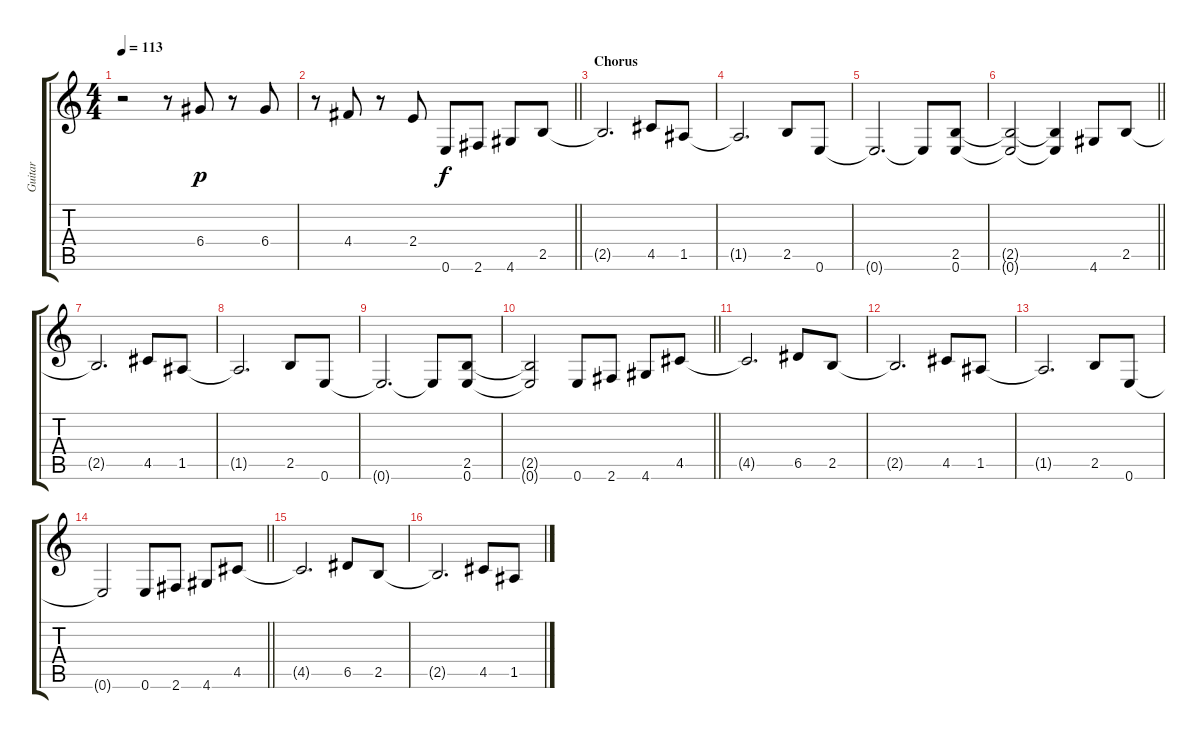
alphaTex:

\track ("Guitar" "Guitar") {instrument overdrivenguitar}
\staff {score tabs}
\tuning (E4 B3 G3 D3 A2 E2) {hide}
\ts (4 4)
\tempo 113
\clef g2
\ks c
r.2{dy p} r.8 6.4.8 r.8 6.4.8 |
\barLineRight lightlight
r.8 4.4.8 r.8 2.4.8 0.6.8{dy f} 2.6.8 4.6.8 2.5.8 |
\section ("" "Chorus")
2.5{t}.2{d} 4.5.8 1.5.8 |
1.5{t}.2{d} 2.5.8 0.6.8 |
0.6{t}.2{d} 0.6{t}.8 (2.5 0.6).8 |
\barLineRight lightlight
(2.5{t} 0.6{t}).2 (2.5{t} 0.6{t}).4 4.6.8 2.5.8 |
\section ("" "")
2.5{t}.2{d} 4.5.8 1.5.8 |
1.5{t}.2{d} 2.5.8 0.6.8 |
0.6{t}.2{d} 0.6{t}.8 (2.5 0.6).8 |
\barLineRight lightlight
(2.5{t} 0.6{t}).2 0.6.8 2.6.8 4.6.8 4.5.8 |
\section ("" "")
4.5{t}.2{d} 6.5.8 2.5.8 |
2.5{t}.2{d} 4.5.8 1.5.8 |
1.5{t}.2{d} 2.5.8 0.6.8 |
\barLineRight lightlight
0.6{t}.2 0.6.8 2.6.8 4.6.8 4.5.8 |
\section ("" "")
4.5{t}.2{d} 6.5.8 2.5.8 |
2.5{t}.2{d} 4.5.8 1.5.8
